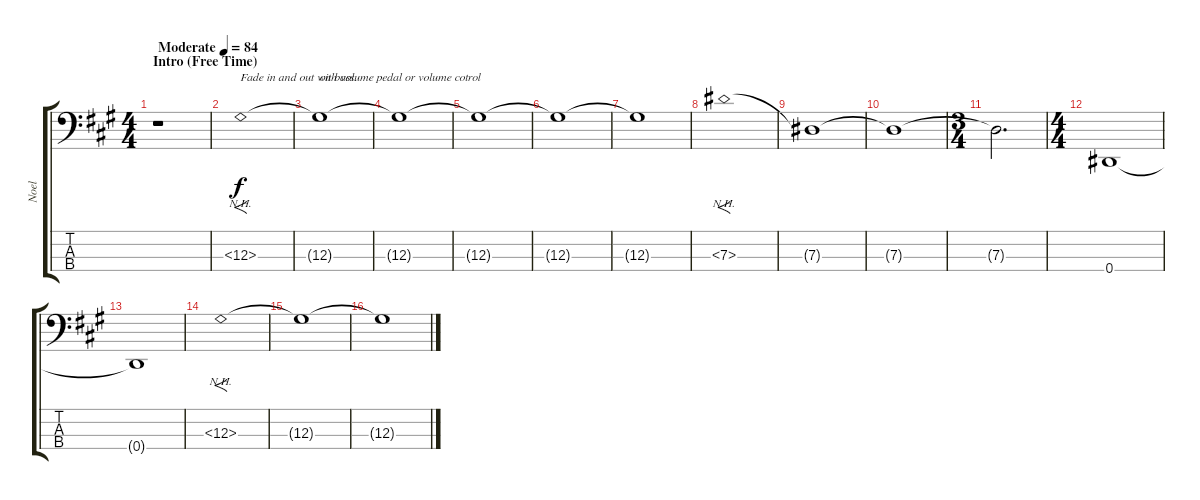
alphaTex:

\track ("Noel" "Noel") {instrument electricbassfinger}
\staff {score tabs}
\tuning (Gb2 Db2 Ab1 Eb1) {hide}
\ts (4 4)
\section ("" "Intro (Free Time)")
\tempo (84 "Moderate")
\clef f4
\ks a
r.1{dy f instrument electricbassfinger} |
12.3{nh}.1{f txt "Fade in and out with volume pedal or volume cotrol"} |
12.3{t}.1{txt "on bass."} |
12.3{t}.1 |
12.3{t}.1{volume 0} |
12.3{t}.1 |
12.3{t}.1 |
7.3{nh}.1{f volume 16} |
7.3{t}.1 |
7.3{t}.1 |
\ts (3 4)
7.3{t}.2{d} |
\ts (4 4)
0.4.1{volume 0} |
0.4{t}.1 |
12.3{nh}.1{f volume 16} |
12.3{t}.1 |
12.3{t}.1
